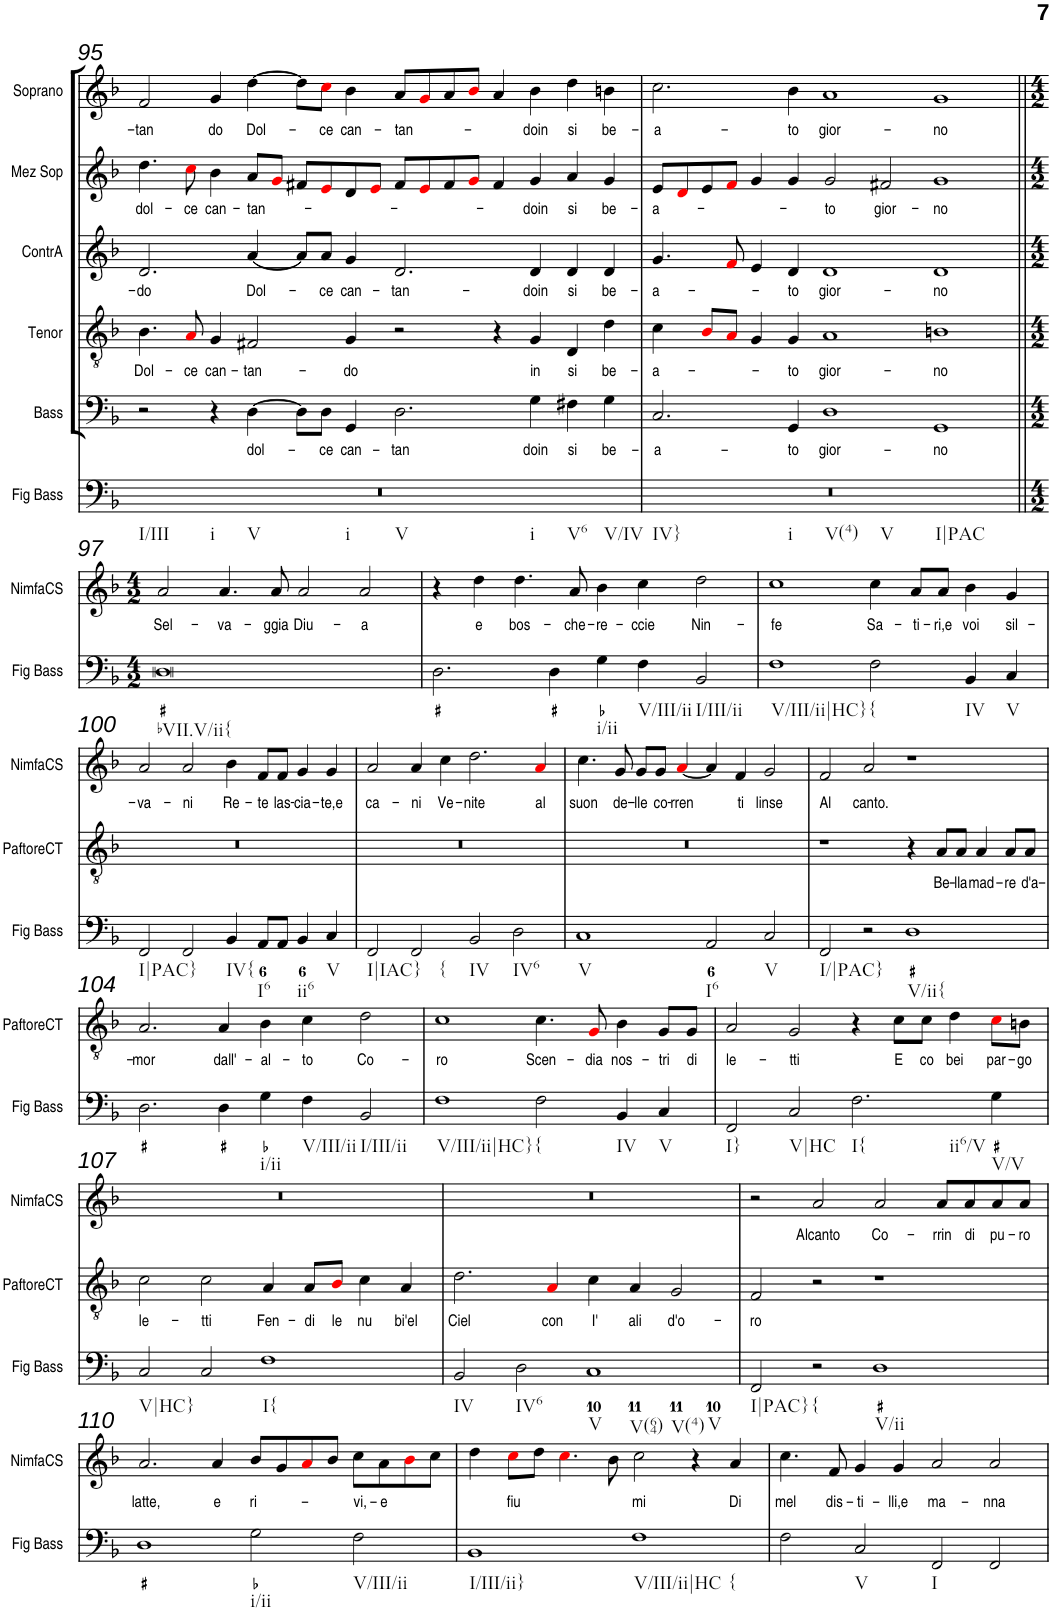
**kern	**kern	**text	**kern	**text	**kern	**text	**kern	**text	**kern	**text	**kern	**text	**kern	**text
*part8	*part7	*part7	*part6	*part6	*part5	*part5	*part4	*part4	*part3	*part3	*part2	*part2	*part1	*part1
*staff8	*staff7	*staff7	*staff6	*staff6	*staff5	*staff5	*staff4	*staff4	*staff3	*staff3	*staff2	*staff2	*staff1	*staff1
*I"Fig Bass	*I"Paftore del Coro	*	*I"Bass	*	*I"Tenor	*	*I"ContrA	*	*I"Mez Sop	*	*I"Soprano	*	*I"Nimfa del Coro	*
*I'Fig Bass	*	*	*I'Bass	*	*I'Tenor	*	*I'ContrA	*	*I'Mez Sop	*	*I'Soprano	*	*	*
!!LO:PB:g=z
*clefF4	*clefGv2	*	*clefF4	*	*clefGv2	*	*clefG2	*	*clefG2	*	*clefG2	*	*clefG2	*
*k[b-]	*k[b-]	*	*k[b-]	*	*k[b-]	*	*k[b-]	*	*k[b-]	*	*k[b-]	*	*k[b-]	*
*M6/2	*M6/2	*	*M6/2	*	*M6/2	*	*M6/2	*	*M6/2	*	*M6/2	*	*M6/2	*
=95	=95	=95	=95	=95	=95	=95	=95	=95	=95	=95	=95	=95	=95	=95
!LO:TX:b:t=I/III	!	!	!	!	!	!	!	!	!	!	!	!	!	!
!LO:TX:b:t=i	!	!	!	!	!	!	!	!	!	!	!	!	!	!
!LO:TX:b:t=V	!	!	!	!	!	!	!	!	!	!	!	!	!	!
!LO:TX:b:t=i	!	!	!	!	!	!	!	!	!	!	!	!	!	!
!LO:TX:b:t=V	!	!	!	!	!	!	!	!	!	!	!	!	!	!
!LO:TX:b:t=i	!	!	!	!	!	!	!	!	!	!	!	!	!	!
!LO:TX:b:t=V6	!	!	!	!	!	!	!	!	!	!	!	!	!	!
!LO:TX:b:t=V/IV	!	!	!	!	!	!	!	!	!	!	!	!	!	!
!	!	!	!	!	!	!LO:LY:b	!	!LO:LY:b	!	!LO:LY:b	!	!LO:LY:b	!	!
0.r	0.r	.	2r	.	4.B-\	Dol-	2.d/	-do	4.dd\	dol-	2f/	-tan	0.r	.
!	!	!	!	!	!	!LO:LY:b	!	!	!	!LO:LY:b	!	!	!	!
.	.	.	.	.	8Ai/	-ce	.	.	8cci\	-ce	.	.	.	.
!	!	!	!	!	!	!LO:LY:b	!	!	!	!LO:LY:b	!	!LO:LY:b	!	!
.	.	.	4r	.	4G/	can-	.	.	4b-\	can-	4g/	do	.	.
!	!	!	!	!LO:LY:b	!	!LO:LY:b	!	!LO:LY:b	!	!LO:LY:b	!	!LO:LY:b	!	!
.	.	.	[4D\	dol-	2F#X/	-tan-	[4a/	Dol-	8a/L	-tan-	[4dd\	Dol-	.	.
.	.	.	.	.	.	.	.	.	8gi/J	.	.	.	.	.
.	.	.	8D\L]	.	.	.	8a/L]	.	8f#X/L	.	8dd\L]	.	.	.
!	!	!	!	!LO:LY:b	!	!	!	!LO:LY:b	!	!	!	!LO:LY:b	!	!
.	.	.	8D\J	-ce	.	.	8a/J	-ce	8ei/	.	8cci\J	-ce	.	.
!	!	!	!	!LO:LY:b	!	!LO:LY:b	!	!LO:LY:b	!	!	!	!LO:LY:b	!	!
.	.	.	4GG/	can-	4G/	-do	4g/	can-	8d/	.	4b-\	can-	.	.
.	.	.	.	.	.	.	.	.	8ei/J	.	.	.	.	.
!	!	!	!	!LO:LY:b	!	!	!	!LO:LY:b	!	!	!	!LO:LY:b	!	!
.	.	.	2.D\	-tan	2r	.	2.d/	-tan-	8f#/L	.	8a/L	-tan-	.	.
.	.	.	.	.	.	.	.	.	8ei/	.	8gi/	.	.	.
.	.	.	.	.	.	.	.	.	8f#/	.	8a/	.	.	.
.	.	.	.	.	.	.	.	.	8gi/J	.	8b-i/J	.	.	.
.	.	.	.	.	4r	.	.	.	4f#/	.	4a/	.	.	.
!	!	!	!	!LO:LY:b	!	!LO:LY:b	!	!LO:LY:b	!	!LO:LY:b	!	!LO:LY:b	!	!
.	.	.	4G\	doin	4G/	in	4d/	-doin	4g/	-doin	4b-\	-doin	.	.
!	!	!	!	!LO:LY:b	!	!LO:LY:b	!	!LO:LY:b	!	!LO:LY:b	!	!LO:LY:b	!	!
.	.	.	4F#X\	si	4D/	si	4d/	si	4a/	si	4dd\	si	.	.
!	!	!	!	!LO:LY:b	!	!LO:LY:b	!	!LO:LY:b	!	!LO:LY:b	!	!LO:LY:b	!	!
.	.	.	4G\	be-	4d\	be-	4d/	be-	4g/	be-	4bn\	be-	.	.
=96	=96	=96	=96	=96	=96	=96	=96	=96	=96	=96	=96	=96	=96	=96
!LO:TX:b:t=IV}	!	!	!	!	!	!	!	!	!	!	!	!	!	!
!LO:TX:b:t=i	!	!	!	!	!	!	!	!	!	!	!	!	!	!
!LO:TX:b:t=V(4)	!	!	!	!	!	!	!	!	!	!	!	!	!	!
!LO:TX:b:t=V	!	!	!	!	!	!	!	!	!	!	!	!	!	!
!LO:TX:b:t=I|PAC	!	!	!	!	!	!	!	!	!	!	!	!	!	!
!	!	!	!	!LO:LY:b	!	!LO:LY:b	!	!LO:LY:b	!	!LO:LY:b	!	!LO:LY:b	!	!
0.r	0.r	.	2.C/	-a-	4c\	-a-	4.g/	-a-	8e/L	-a-	2.cc\	-a-	0.r	.
.	.	.	.	.	.	.	.	.	8di/	.	.	.	.	.
.	.	.	.	.	8B-i/L	.	.	.	8e/	.	.	.	.	.
.	.	.	.	.	8Ai/J	.	8fi/	.	8fi/J	.	.	.	.	.
.	.	.	.	.	4G/	.	4e/	.	4g/	.	.	.	.	.
!	!	!	!	!LO:LY:b	!	!LO:LY:b	!	!LO:LY:b	!	!	!	!LO:LY:b	!	!
.	.	.	4GG/	-to	4G/	-to	4d/	-to	4g/	.	4b-\	-to	.	.
!	!	!	!	!LO:LY:b	!	!LO:LY:b	!	!LO:LY:b	!	!LO:LY:b	!	!LO:LY:b	!	!
.	.	.	1D	gior-	1A	gior-	1d	gior-	2g/	to	1a	gior-	.	.
!	!	!	!	!	!	!	!	!	!	!LO:LY:b	!	!	!	!
.	.	.	.	.	.	.	.	.	2f#X/	gior-	.	.	.	.
!	!	!	!	!LO:LY:b	!	!LO:LY:b	!	!LO:LY:b	!	!LO:LY:b	!	!LO:LY:b	!	!
.	.	.	1GG	-no	1Bn	-no	1d	-no	1g	-no	1g	-no	.	.
!!LO:LB:g=z
=97||	=97||	=97||	=97||	=97||	=97||	=97||	=97||	=97||	=97||	=97||	=97||	=97||	=97||	=97||
*M4/2	*M4/2	*	*M4/2	*	*M4/2	*	*M4/2	*	*M4/2	*	*M4/2	*	*M4/2	*
!LO:TX:b:t=bVII.V/ii{	!	!	!	!	!	!	!	!	!	!	!	!	!	!
!	!	!	!	!	!	!	!	!	!	!	!	!	!	!LO:LY:b
0D	0r	.	0r	.	0r	.	0r	.	0r	.	0r	.	2a/	Sel-
!	!	!	!	!	!	!	!	!	!	!	!	!	!	!LO:LY:b
.	.	.	.	.	.	.	.	.	.	.	.	.	4.a/	-va-
!	!	!	!	!	!	!	!	!	!	!	!	!	!	!LO:LY:b
.	.	.	.	.	.	.	.	.	.	.	.	.	8a/	-ggia
!	!	!	!	!	!	!	!	!	!	!	!	!	!	!LO:LY:b
.	.	.	.	.	.	.	.	.	.	.	.	.	2a/	Diu-
!	!	!	!	!	!	!	!	!	!	!	!	!	!	!LO:LY:b
.	.	.	.	.	.	.	.	.	.	.	.	.	2a/	-a
=98	=98	=98	=98	=98	=98	=98	=98	=98	=98	=98	=98	=98	=98	=98
2.D\	0r	.	0r	.	0r	.	0r	.	0r	.	0r	.	4r	.
!	!	!	!	!	!	!	!	!	!	!	!	!	!	!LO:LY:b
.	.	.	.	.	.	.	.	.	.	.	.	.	4dd\	e
!	!	!	!	!	!	!	!	!	!	!	!	!	!	!LO:LY:b
.	.	.	.	.	.	.	.	.	.	.	.	.	4.dd\	bos-
4D\	.	.	.	.	.	.	.	.	.	.	.	.	.	.
!	!	!	!	!	!	!	!	!	!	!	!	!	!	!LO:LY:b
.	.	.	.	.	.	.	.	.	.	.	.	.	8a/	-che-
!LO:TX:b:t=i/ii	!	!	!	!	!	!	!	!	!	!	!	!	!	!
!	!	!	!	!	!	!	!	!	!	!	!	!	!	!LO:LY:b
4G\	.	.	.	.	.	.	.	.	.	.	.	.	4b-\	-re-
!LO:TX:b:t=V/III/ii	!	!	!	!	!	!	!	!	!	!	!	!	!	!
!	!	!	!	!	!	!	!	!	!	!	!	!	!	!LO:LY:b
4F\	.	.	.	.	.	.	.	.	.	.	.	.	4cc\	-ccie
!LO:TX:b:t=I/III/ii	!	!	!	!	!	!	!	!	!	!	!	!	!	!
!	!	!	!	!	!	!	!	!	!	!	!	!	!	!LO:LY:b
2BB-/	.	.	.	.	.	.	.	.	.	.	.	.	2dd\	Nin-
=99	=99	=99	=99	=99	=99	=99	=99	=99	=99	=99	=99	=99	=99	=99
!LO:TX:b:t=V/III/ii|HC}	!	!	!	!	!	!	!	!	!	!	!	!	!	!
!	!	!	!	!	!	!	!	!	!	!	!	!	!	!LO:LY:b
1F	0r	.	0r	.	0r	.	0r	.	0r	.	0r	.	1cc	-fe
!LO:TX:b:t={	!	!	!	!	!	!	!	!	!	!	!	!	!	!
!	!	!	!	!	!	!	!	!	!	!	!	!	!	!LO:LY:b
2F\	.	.	.	.	.	.	.	.	.	.	.	.	4cc\	Sa-
!	!	!	!	!	!	!	!	!	!	!	!	!	!	!LO:LY:b
.	.	.	.	.	.	.	.	.	.	.	.	.	8a/L	-ti-
!	!	!	!	!	!	!	!	!	!	!	!	!	!	!LO:LY:b
.	.	.	.	.	.	.	.	.	.	.	.	.	8a/J	-ri,e
!LO:TX:b:t=IV	!	!	!	!	!	!	!	!	!	!	!	!	!	!
!	!	!	!	!	!	!	!	!	!	!	!	!	!	!LO:LY:b
4BB-/	.	.	.	.	.	.	.	.	.	.	.	.	4b-\	voi
!LO:TX:b:t=V	!	!	!	!	!	!	!	!	!	!	!	!	!	!
!	!	!	!	!	!	!	!	!	!	!	!	!	!	!LO:LY:b
4C/	.	.	.	.	.	.	.	.	.	.	.	.	4g/	sil-
!!LO:LB:g=z
=100	=100	=100	=100	=100	=100	=100	=100	=100	=100	=100	=100	=100	=100	=100
!LO:TX:b:t=I|PAC}	!	!	!	!	!	!	!	!	!	!	!	!	!	!
!	!	!	!	!	!	!	!	!	!	!	!	!	!	!LO:LY:b
2FF/	0r	.	0r	.	0r	.	0r	.	0r	.	0r	.	2a/	-va-
!	!	!	!	!	!	!	!	!	!	!	!	!	!	!LO:LY:b
2FF/	.	.	.	.	.	.	.	.	.	.	.	.	2a/	-ni
!LO:TX:b:t=IV{	!	!	!	!	!	!	!	!	!	!	!	!	!	!
!	!	!	!	!	!	!	!	!	!	!	!	!	!	!LO:LY:b
4BB-/	.	.	.	.	.	.	.	.	.	.	.	.	4b-\	Re-
!LO:TX:b:t=I6	!	!	!	!	!	!	!	!	!	!	!	!	!	!
!	!	!	!	!	!	!	!	!	!	!	!	!	!	!LO:LY:b
8AA/L	.	.	.	.	.	.	.	.	.	.	.	.	8f/L	-te
!	!	!	!	!	!	!	!	!	!	!	!	!	!	!LO:LY:b
8AA/J	.	.	.	.	.	.	.	.	.	.	.	.	8f/J	las-
!LO:TX:b:t=ii6	!	!	!	!	!	!	!	!	!	!	!	!	!	!
!	!	!	!	!	!	!	!	!	!	!	!	!	!	!LO:LY:b
4BB-/	.	.	.	.	.	.	.	.	.	.	.	.	4g/	-cia-
!LO:TX:b:t=V	!	!	!	!	!	!	!	!	!	!	!	!	!	!
!	!	!	!	!	!	!	!	!	!	!	!	!	!	!LO:LY:b
4C/	.	.	.	.	.	.	.	.	.	.	.	.	4g/	-te,e
=101	=101	=101	=101	=101	=101	=101	=101	=101	=101	=101	=101	=101	=101	=101
!LO:TX:b:t=I|IAC}	!	!	!	!	!	!	!	!	!	!	!	!	!	!
!	!	!	!	!	!	!	!	!	!	!	!	!	!	!LO:LY:b
2FF/	0r	.	0r	.	0r	.	0r	.	0r	.	0r	.	2a/	ca-
!LO:TX:b:t={	!	!	!	!	!	!	!	!	!	!	!	!	!	!
!	!	!	!	!	!	!	!	!	!	!	!	!	!	!LO:LY:b
2FF/	.	.	.	.	.	.	.	.	.	.	.	.	4a/	-ni
!	!	!	!	!	!	!	!	!	!	!	!	!	!	!LO:LY:b
.	.	.	.	.	.	.	.	.	.	.	.	.	4cc\	Ve-
!LO:TX:b:t=IV	!	!	!	!	!	!	!	!	!	!	!	!	!	!
!	!	!	!	!	!	!	!	!	!	!	!	!	!	!LO:LY:b
2BB-/	.	.	.	.	.	.	.	.	.	.	.	.	2.dd\	-nite
!LO:TX:b:t=IV6	!	!	!	!	!	!	!	!	!	!	!	!	!	!
2D\	.	.	.	.	.	.	.	.	.	.	.	.	.	.
!	!	!	!	!	!	!	!	!	!	!	!	!	!	!LO:LY:b
.	.	.	.	.	.	.	.	.	.	.	.	.	4ai/	al
=102	=102	=102	=102	=102	=102	=102	=102	=102	=102	=102	=102	=102	=102	=102
!LO:TX:b:t=V	!	!	!	!	!	!	!	!	!	!	!	!	!	!
!	!	!	!	!	!	!	!	!	!	!	!	!	!	!LO:LY:b
1C	0r	.	0r	.	0r	.	0r	.	0r	.	0r	.	4.cc\	suon
!	!	!	!	!	!	!	!	!	!	!	!	!	!	!LO:LY:b
.	.	.	.	.	.	.	.	.	.	.	.	.	8g/	de-
!	!	!	!	!	!	!	!	!	!	!	!	!	!	!LO:LY:b
.	.	.	.	.	.	.	.	.	.	.	.	.	8g/L	-lle
!	!	!	!	!	!	!	!	!	!	!	!	!	!	!LO:LY:b
.	.	.	.	.	.	.	.	.	.	.	.	.	8g/J	co-
!	!	!	!	!	!	!	!	!	!	!	!	!	!	!LO:LY:b
.	.	.	.	.	.	.	.	.	.	.	.	.	[4ai/	-rren
!LO:TX:b:t=I6	!	!	!	!	!	!	!	!	!	!	!	!	!	!
2AA/	.	.	.	.	.	.	.	.	.	.	.	.	4a/]	.
!	!	!	!	!	!	!	!	!	!	!	!	!	!	!LO:LY:b
.	.	.	.	.	.	.	.	.	.	.	.	.	4f/	ti
!LO:TX:b:t=V	!	!	!	!	!	!	!	!	!	!	!	!	!	!
!	!	!	!	!	!	!	!	!	!	!	!	!	!	!LO:LY:b
2C/	.	.	.	.	.	.	.	.	.	.	.	.	2g/	linse
=103	=103	=103	=103	=103	=103	=103	=103	=103	=103	=103	=103	=103	=103	=103
!LO:TX:b:t=I/|PAC}	!	!	!	!	!	!	!	!	!	!	!	!	!	!
!	!	!	!	!	!	!	!	!	!	!	!	!	!	!LO:LY:b
2FF/	1r	.	0r	.	0r	.	0r	.	0r	.	0r	.	2f/	Al
!	!	!	!	!	!	!	!	!	!	!	!	!	!	!LO:LY:b
2r	.	.	.	.	.	.	.	.	.	.	.	.	2a/	canto.
!LO:TX:b:t=V/ii{	!	!	!	!	!	!	!	!	!	!	!	!	!	!
1D	4r	.	.	.	.	.	.	.	.	.	.	.	1r	.
!	!	!LO:LY:b	!	!	!	!	!	!	!	!	!	!	!	!
.	8A/L	Be-	.	.	.	.	.	.	.	.	.	.	.	.
!	!	!LO:LY:b	!	!	!	!	!	!	!	!	!	!	!	!
.	8A/J	-lla	.	.	.	.	.	.	.	.	.	.	.	.
!	!	!LO:LY:b	!	!	!	!	!	!	!	!	!	!	!	!
.	4A/	mad-	.	.	.	.	.	.	.	.	.	.	.	.
!	!	!LO:LY:b	!	!	!	!	!	!	!	!	!	!	!	!
.	8A/L	-re	.	.	.	.	.	.	.	.	.	.	.	.
!	!	!LO:LY:b	!	!	!	!	!	!	!	!	!	!	!	!
.	8A/J	d'a-	.	.	.	.	.	.	.	.	.	.	.	.
!!LO:LB:g=z
=104	=104	=104	=104	=104	=104	=104	=104	=104	=104	=104	=104	=104	=104	=104
!	!	!LO:LY:b	!	!	!	!	!	!	!	!	!	!	!	!
2.D\	2.A/	-mor	0r	.	0r	.	0r	.	0r	.	0r	.	0r	.
!	!	!LO:LY:b	!	!	!	!	!	!	!	!	!	!	!	!
4D\	4A/	dall'-	.	.	.	.	.	.	.	.	.	.	.	.
!LO:TX:b:t=i/ii	!	!	!	!	!	!	!	!	!	!	!	!	!	!
!	!	!LO:LY:b	!	!	!	!	!	!	!	!	!	!	!	!
4G\	4B-\	-al-	.	.	.	.	.	.	.	.	.	.	.	.
!LO:TX:b:t=V/III/ii	!	!	!	!	!	!	!	!	!	!	!	!	!	!
!	!	!LO:LY:b	!	!	!	!	!	!	!	!	!	!	!	!
4F\	4c\	-to	.	.	.	.	.	.	.	.	.	.	.	.
!LO:TX:b:t=I/III/ii	!	!	!	!	!	!	!	!	!	!	!	!	!	!
!	!	!LO:LY:b	!	!	!	!	!	!	!	!	!	!	!	!
2BB-/	2d\	Co-	.	.	.	.	.	.	.	.	.	.	.	.
=105	=105	=105	=105	=105	=105	=105	=105	=105	=105	=105	=105	=105	=105	=105
!LO:TX:b:t=V/III/ii|HC}	!	!	!	!	!	!	!	!	!	!	!	!	!	!
!	!	!LO:LY:b	!	!	!	!	!	!	!	!	!	!	!	!
1F	1c	-ro	0r	.	0r	.	0r	.	0r	.	0r	.	0r	.
!LO:TX:b:t={	!	!	!	!	!	!	!	!	!	!	!	!	!	!
!	!	!LO:LY:b	!	!	!	!	!	!	!	!	!	!	!	!
2F\	4.c\	Scen-	.	.	.	.	.	.	.	.	.	.	.	.
!	!	!LO:LY:b	!	!	!	!	!	!	!	!	!	!	!	!
.	8Gi/	-dia	.	.	.	.	.	.	.	.	.	.	.	.
!LO:TX:b:t=IV	!	!	!	!	!	!	!	!	!	!	!	!	!	!
!	!	!LO:LY:b	!	!	!	!	!	!	!	!	!	!	!	!
4BB-/	4B-\	nos-	.	.	.	.	.	.	.	.	.	.	.	.
!LO:TX:b:t=V	!	!	!	!	!	!	!	!	!	!	!	!	!	!
!	!	!LO:LY:b	!	!	!	!	!	!	!	!	!	!	!	!
4C/	8G/L	-tri	.	.	.	.	.	.	.	.	.	.	.	.
!	!	!LO:LY:b	!	!	!	!	!	!	!	!	!	!	!	!
.	8G/J	di	.	.	.	.	.	.	.	.	.	.	.	.
=106	=106	=106	=106	=106	=106	=106	=106	=106	=106	=106	=106	=106	=106	=106
!LO:TX:b:t=I}	!	!	!	!	!	!	!	!	!	!	!	!	!	!
!	!	!LO:LY:b	!	!	!	!	!	!	!	!	!	!	!	!
2FF/	2A/	le-	0r	.	0r	.	0r	.	0r	.	0r	.	0r	.
!LO:TX:b:t=V|HC	!	!	!	!	!	!	!	!	!	!	!	!	!	!
!	!	!LO:LY:b	!	!	!	!	!	!	!	!	!	!	!	!
2C/	2G/	-tti	.	.	.	.	.	.	.	.	.	.	.	.
!LO:TX:b:t=I{	!	!	!	!	!	!	!	!	!	!	!	!	!	!
!LO:TX:b:t=ii6/V	!	!	!	!	!	!	!	!	!	!	!	!	!	!
2.F\	4r	.	.	.	.	.	.	.	.	.	.	.	.	.
!	!	!LO:LY:b	!	!	!	!	!	!	!	!	!	!	!	!
.	8c\L	E	.	.	.	.	.	.	.	.	.	.	.	.
!	!	!LO:LY:b	!	!	!	!	!	!	!	!	!	!	!	!
.	8c\J	co	.	.	.	.	.	.	.	.	.	.	.	.
!	!	!LO:LY:b	!	!	!	!	!	!	!	!	!	!	!	!
.	4d\	bei	.	.	.	.	.	.	.	.	.	.	.	.
!LO:TX:b:t=V/V	!	!	!	!	!	!	!	!	!	!	!	!	!	!
!	!	!LO:LY:b	!	!	!	!	!	!	!	!	!	!	!	!
4G\	8ci\L	par-	.	.	.	.	.	.	.	.	.	.	.	.
!	!	!LO:LY:b	!	!	!	!	!	!	!	!	!	!	!	!
.	8Bn\J	-go	.	.	.	.	.	.	.	.	.	.	.	.
!!LO:LB:g=z
=107	=107	=107	=107	=107	=107	=107	=107	=107	=107	=107	=107	=107	=107	=107
!LO:TX:b:t=V|HC}	!	!	!	!	!	!	!	!	!	!	!	!	!	!
!	!	!LO:LY:b	!	!	!	!	!	!	!	!	!	!	!	!
2C/	2c\	le-	0r	.	0r	.	0r	.	0r	.	0r	.	0r	.
!	!	!LO:LY:b	!	!	!	!	!	!	!	!	!	!	!	!
2C/	2c\	-tti	.	.	.	.	.	.	.	.	.	.	.	.
!LO:TX:b:t=I{	!	!	!	!	!	!	!	!	!	!	!	!	!	!
!	!	!LO:LY:b	!	!	!	!	!	!	!	!	!	!	!	!
1F	4A/	Fen-	.	.	.	.	.	.	.	.	.	.	.	.
!	!	!LO:LY:b	!	!	!	!	!	!	!	!	!	!	!	!
.	8A/L	-di	.	.	.	.	.	.	.	.	.	.	.	.
!	!	!LO:LY:b	!	!	!	!	!	!	!	!	!	!	!	!
.	8B-i/J	le	.	.	.	.	.	.	.	.	.	.	.	.
!	!	!LO:LY:b	!	!	!	!	!	!	!	!	!	!	!	!
.	4c\	nu	.	.	.	.	.	.	.	.	.	.	.	.
!	!	!LO:LY:b	!	!	!	!	!	!	!	!	!	!	!	!
.	4A/	bi'el	.	.	.	.	.	.	.	.	.	.	.	.
=108	=108	=108	=108	=108	=108	=108	=108	=108	=108	=108	=108	=108	=108	=108
!LO:TX:b:t=IV	!	!	!	!	!	!	!	!	!	!	!	!	!	!
!	!	!LO:LY:b	!	!	!	!	!	!	!	!	!	!	!	!
2BB-/	2.d\	Ciel	0r	.	0r	.	0r	.	0r	.	0r	.	0r	.
!LO:TX:b:t=IV6	!	!	!	!	!	!	!	!	!	!	!	!	!	!
2D\	.	.	.	.	.	.	.	.	.	.	.	.	.	.
!	!	!LO:LY:b	!	!	!	!	!	!	!	!	!	!	!	!
.	4Ai/	con	.	.	.	.	.	.	.	.	.	.	.	.
!LO:TX:b:t=V	!	!	!	!	!	!	!	!	!	!	!	!	!	!
!LO:TX:b:t=V(64)	!	!	!	!	!	!	!	!	!	!	!	!	!	!
!LO:TX:b:t=V(4)	!	!	!	!	!	!	!	!	!	!	!	!	!	!
!LO:TX:b:t=V	!	!	!	!	!	!	!	!	!	!	!	!	!	!
!	!	!LO:LY:b	!	!	!	!	!	!	!	!	!	!	!	!
1C	4c\	I'	.	.	.	.	.	.	.	.	.	.	.	.
!	!	!LO:LY:b	!	!	!	!	!	!	!	!	!	!	!	!
.	4A/	ali	.	.	.	.	.	.	.	.	.	.	.	.
!	!	!LO:LY:b	!	!	!	!	!	!	!	!	!	!	!	!
.	2G/	d'o-	.	.	.	.	.	.	.	.	.	.	.	.
=109	=109	=109	=109	=109	=109	=109	=109	=109	=109	=109	=109	=109	=109	=109
!LO:TX:b:t=I|PAC}	!	!	!	!	!	!	!	!	!	!	!	!	!	!
!	!	!LO:LY:b	!	!	!	!	!	!	!	!	!	!	!	!
2FF/	2F/	-ro	0r	.	0r	.	0r	.	0r	.	0r	.	2r	.
!LO:TX:b:t={	!	!	!	!	!	!	!	!	!	!	!	!	!	!
!	!	!	!	!	!	!	!	!	!	!	!	!	!	!LO:LY:b
2r	2r	.	.	.	.	.	.	.	.	.	.	.	2a/	Alcanto
!LO:TX:b:t=V/ii	!	!	!	!	!	!	!	!	!	!	!	!	!	!
!	!	!	!	!	!	!	!	!	!	!	!	!	!	!LO:LY:b
1D	1r	.	.	.	.	.	.	.	.	.	.	.	2a/	Co-
!	!	!	!	!	!	!	!	!	!	!	!	!	!	!LO:LY:b
.	.	.	.	.	.	.	.	.	.	.	.	.	8a/L	-rrin
!	!	!	!	!	!	!	!	!	!	!	!	!	!	!LO:LY:b
.	.	.	.	.	.	.	.	.	.	.	.	.	8a/	di
!	!	!	!	!	!	!	!	!	!	!	!	!	!	!LO:LY:b
.	.	.	.	.	.	.	.	.	.	.	.	.	8a/	pu-
!	!	!	!	!	!	!	!	!	!	!	!	!	!	!LO:LY:b
.	.	.	.	.	.	.	.	.	.	.	.	.	8a/J	-ro
!!LO:LB:g=z
=110	=110	=110	=110	=110	=110	=110	=110	=110	=110	=110	=110	=110	=110	=110
!	!	!	!	!	!	!	!	!	!	!	!	!	!	!LO:LY:b
1D	0r	.	0r	.	0r	.	0r	.	0r	.	0r	.	2.a/	latte,
!	!	!	!	!	!	!	!	!	!	!	!	!	!	!LO:LY:b
.	.	.	.	.	.	.	.	.	.	.	.	.	4a/	e
!LO:TX:b:t=i/ii	!	!	!	!	!	!	!	!	!	!	!	!	!	!
!	!	!	!	!	!	!	!	!	!	!	!	!	!	!LO:LY:b
2G\	.	.	.	.	.	.	.	.	.	.	.	.	8b-/L	ri-
.	.	.	.	.	.	.	.	.	.	.	.	.	8g/	.
.	.	.	.	.	.	.	.	.	.	.	.	.	8ai/	.
.	.	.	.	.	.	.	.	.	.	.	.	.	8b-/J	.
!LO:TX:b:t=V/III/ii	!	!	!	!	!	!	!	!	!	!	!	!	!	!
!	!	!	!	!	!	!	!	!	!	!	!	!	!	!LO:LY:b
2F\	.	.	.	.	.	.	.	.	.	.	.	.	8cc\L	-vi,-
!	!	!	!	!	!	!	!	!	!	!	!	!	!	!LO:LY:b
.	.	.	.	.	.	.	.	.	.	.	.	.	8a\	-e
.	.	.	.	.	.	.	.	.	.	.	.	.	8b-i\	.
.	.	.	.	.	.	.	.	.	.	.	.	.	8cc\J	.
=111	=111	=111	=111	=111	=111	=111	=111	=111	=111	=111	=111	=111	=111	=111
!LO:TX:b:t=I/III/ii}	!	!	!	!	!	!	!	!	!	!	!	!	!	!
1BB-	0r	.	0r	.	0r	.	0r	.	0r	.	0r	.	4dd\	.
!	!	!	!	!	!	!	!	!	!	!	!	!	!	!LO:LY:b
.	.	.	.	.	.	.	.	.	.	.	.	.	8cci\L	fiu
.	.	.	.	.	.	.	.	.	.	.	.	.	8dd\J	.
.	.	.	.	.	.	.	.	.	.	.	.	.	4.cci\	.
.	.	.	.	.	.	.	.	.	.	.	.	.	8b-\	.
!LO:TX:b:t=V/III/ii|HC	!	!	!	!	!	!	!	!	!	!	!	!	!	!
!LO:TX:b:t={	!	!	!	!	!	!	!	!	!	!	!	!	!	!
!	!	!	!	!	!	!	!	!	!	!	!	!	!	!LO:LY:b
1F	.	.	.	.	.	.	.	.	.	.	.	.	2cc\	mi
.	.	.	.	.	.	.	.	.	.	.	.	.	4r	.
!	!	!	!	!	!	!	!	!	!	!	!	!	!	!LO:LY:b
.	.	.	.	.	.	.	.	.	.	.	.	.	4a/	Di
=112	=112	=112	=112	=112	=112	=112	=112	=112	=112	=112	=112	=112	=112	=112
!	!	!	!	!	!	!	!	!	!	!	!	!	!	!LO:LY:b
2F\	0r	.	0r	.	0r	.	0r	.	0r	.	0r	.	4.cc\	mel
!	!	!	!	!	!	!	!	!	!	!	!	!	!	!LO:LY:b
.	.	.	.	.	.	.	.	.	.	.	.	.	8f/	dis-
!LO:TX:b:t=V	!	!	!	!	!	!	!	!	!	!	!	!	!	!
!	!	!	!	!	!	!	!	!	!	!	!	!	!	!LO:LY:b
2C/	.	.	.	.	.	.	.	.	.	.	.	.	4g/	-ti-
!	!	!	!	!	!	!	!	!	!	!	!	!	!	!LO:LY:b
.	.	.	.	.	.	.	.	.	.	.	.	.	4g/	-lli,e
!LO:TX:b:t=I	!	!	!	!	!	!	!	!	!	!	!	!	!	!
!	!	!	!	!	!	!	!	!	!	!	!	!	!	!LO:LY:b
2FF/	.	.	.	.	.	.	.	.	.	.	.	.	2a/	ma-
!	!	!	!	!	!	!	!	!	!	!	!	!	!	!LO:LY:b
2FF/	.	.	.	.	.	.	.	.	.	.	.	.	2a/	-nna
=	=	=	=	=	=	=	=	=	=	=	=	=	=	=
*-	*-	*-	*-	*-	*-	*-	*-	*-	*-	*-	*-	*-	*-	*-
